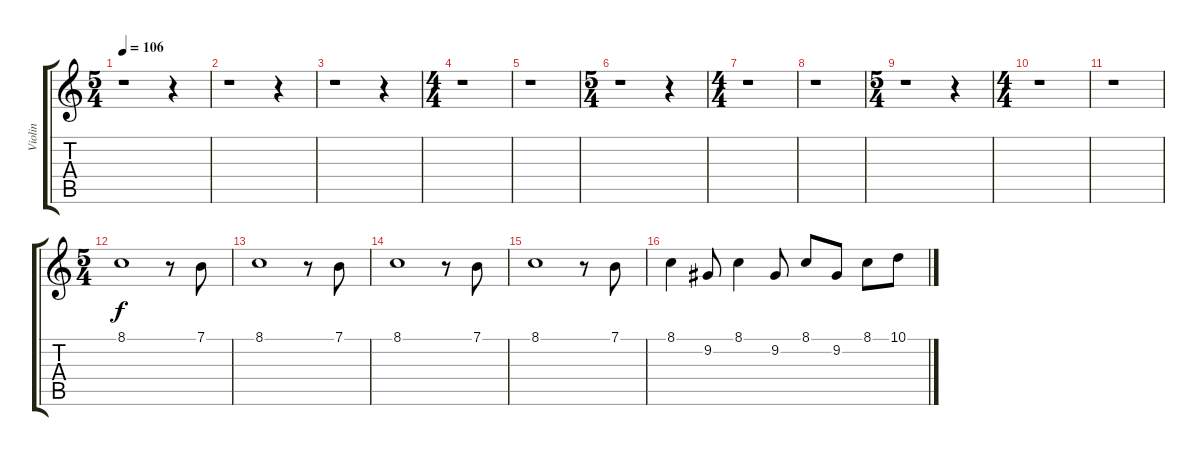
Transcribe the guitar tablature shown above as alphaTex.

\track ("Violin" "Violin") {instrument synthstrings1}
\staff {score tabs}
\tuning (E4 B3 G3 D3 A2 E2) {hide}
\ts (5 4)
\tempo 106
\clef g2
\ks c
r.1{dy f} r.4 |
r.1 r.4 |
r.1 r.4 |
\ts (4 4)
r.1 |
r.1 |
\ts (5 4)
r.1 r.4 |
\ts (4 4)
r.1 |
r.1 |
\ts (5 4)
r.1 r.4 |
\ts (4 4)
r.1 |
r.1 |
\ts (5 4)
8.1.1{volume 6} r.8 7.1.8 |
8.1.1 r.8 7.1.8 |
8.1.1 r.8 7.1.8 |
8.1.1 r.8 7.1.8 |
8.1.4 9.2.8 8.1.4 9.2.8 8.1.8 9.2.8 8.1.8 10.1.8
